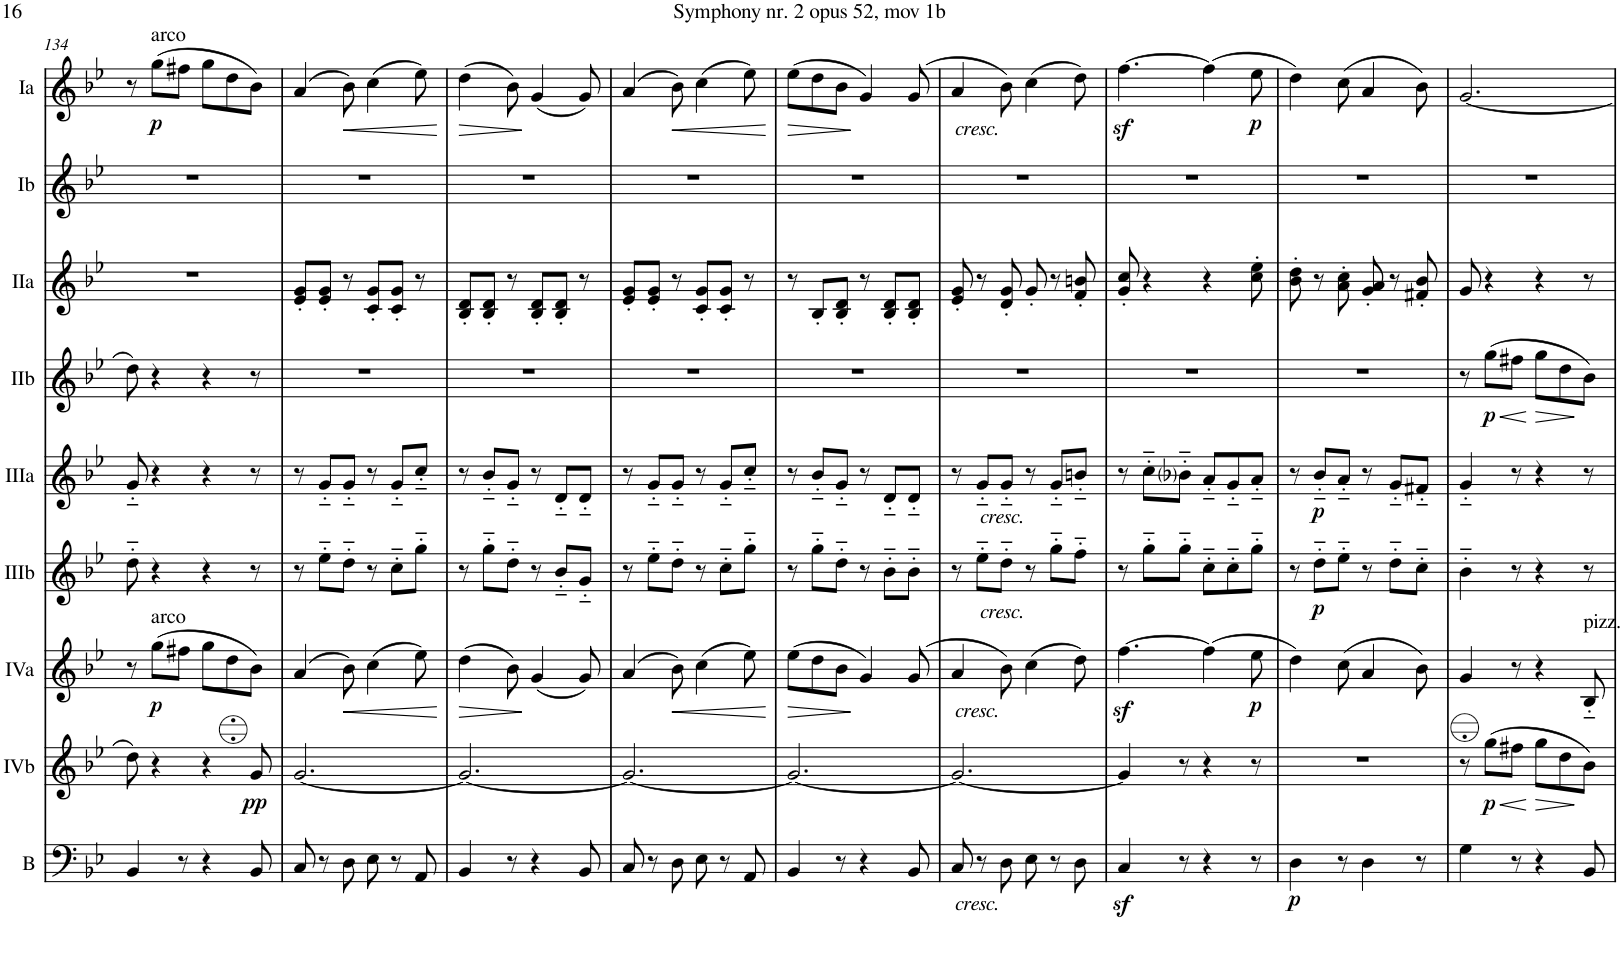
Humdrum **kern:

**kern	**dynam	**kern	**dynam	**kern	**dynam	**kern	**dynam	**kern	**dynam	**kern	**dynam	**kern	**kern	**kern	**dynam
*part9	*part9	*part8	*part8	*part7	*part7	*part6	*part6	*part5	*part5	*part4	*part4	*part3	*part2	*part1	*part1
*staff9	*staff9	*staff8	*staff8	*staff7	*staff7	*staff6	*staff6	*staff5	*staff5	*staff4	*staff4	*staff3	*staff2	*staff1	*staff1
*I"Bass	*	*I"Acc. 4b	*	*I"Acc. 4a	*	*I"Acc. 3b	*	*I"Acc. 3a	*	*I"Acc. 2b	*	*I"Acc. 2a	*I"Acc. 1b	*I"Acc. 1a	*
*I'B	*	*	*	*	*	*	*	*	*	*	*	*	*	*	*
!!LO:PB:g=z
*clefF4	*	*clefG2	*	*clefG2	*	*clefG2	*	*clefG2	*	*clefG2	*	*clefG2	*clefG2	*clefG2	*
*Trd7c12	*	*Trd7c12	*	*Trd7c12	*	*Trd7c12	*	*	*	*	*	*	*	*	*
*k[b-e-]	*	*k[b-e-]	*	*k[b-e-]	*	*k[b-e-]	*	*k[b-e-]	*	*k[b-e-]	*	*k[b-e-]	*k[b-e-]	*k[b-e-]	*
*M6/8	*	*M6/8	*	*M6/8	*	*M6/8	*	*M6/8	*	*M6/8	*	*M6/8	*M6/8	*M6/8	*
=134	=134	=134	=134	=134	=134	=134	=134	=134	=134	=134	=134	=134	=134	=134	=134
4BB-/	.	8dd\	.	8r	.	8dd'~\	.	8g'~/	.	8dd\	.	2.r	2.r	8r	.
!	!	!	!	!	!	!	!	!	!	!	!	!	!	!LO:TX:a:t=arco	!
!	!	!	!	!LO:TX:a:t=arco	!	!	!	!	!	!	!	!	!	!	!
!	!	!	!	!	!LO:DY:b	!	!	!	!	!	!	!	!	!	!LO:DY:b
.	.	4r	.	(8gg\L	p	4r	.	4r	.	4r	.	.	.	(8gg\L	p
8r	.	.	.	8ff#X\J	.	.	.	.	.	.	.	.	.	8ff#X\J	.
4r	.	4r	.	8gg\L	.	4r	.	4r	.	4r	.	.	.	8gg\L	.
.	.	.	.	8dd\	.	.	.	.	.	.	.	.	.	8dd\	.
!	!	!	!LO:DY:b	!	!	!	!	!	!	!	!	!	!	!	!
8BB-/	.	8g/	pp	8b-\J)	.	8r	.	8r	.	8r	.	.	.	8b-\J)	.
=135	=135	=135	=135	=135	=135	=135	=135	=135	=135	=135	=135	=135	=135	=135	=135
8C/	.	[2.g/	.	(4a/	.	8r	.	8r	.	2.r	.	8e-/' 8g/'L	2.r	(4a/	.
8r	.	.	.	.	.	8ee-'~\L	.	8g'~/L	.	.	.	8e-/' 8g/'J	.	.	.
!	!	!	!	!	!LO:HP:b	!	!	!	!	!	!	!	!	!	!LO:HP:b
8D\	.	.	.	8b-\)	<	8dd'~\J	.	8g'~/J	.	.	.	8r	.	8b-\)	<
8E-\	.	.	.	(4cc\	.	8r	.	8r	.	.	.	8c/' 8g/'L	.	(4cc\	.
8r	.	.	.	.	.	8cc'~\L	.	8g'~/L	.	.	.	8c/' 8g/'J	.	.	.
8AA/	.	.	.	8ee-\)	.	8gg'~\J	.	8cc'~/J	.	.	.	8r	.	8ee-\)	.
.	.	.	.	.	[	.	.	.	.	.	.	.	.	.	[
=136	=136	=136	=136	=136	=136	=136	=136	=136	=136	=136	=136	=136	=136	=136	=136
!	!	!	!	!	!LO:HP:b	!	!	!	!	!	!	!	!	!	!LO:HP:b
4BB-/	.	2.g/_	.	(4dd\	>	8r	.	8r	.	2.r	.	8B-/' 8d/'L	2.r	(4dd\	>
.	.	.	.	.	.	8gg'~\L	.	8b-'~/L	.	.	.	8B-/' 8d/'J	.	.	.
8r	.	.	.	8b-\)	.	8dd'~\J	.	8g'~/J	.	.	.	8r	.	8b-\)	.
4r	.	.	.	(4g/	]	8r	.	8r	.	.	.	8B-/' 8d/'L	.	(4g/	]
.	.	.	.	.	.	8b-'~/L	.	8d'~/L	.	.	.	8B-/' 8d/'J	.	.	.
8BB-/	.	.	.	8g/)	.	8g'~/J	.	8d'~/J	.	.	.	8r	.	8g/)	.
=137	=137	=137	=137	=137	=137	=137	=137	=137	=137	=137	=137	=137	=137	=137	=137
8C/	.	2.g/_	.	(4a/	.	8r	.	8r	.	2.r	.	8e-/' 8g/'L	2.r	(4a/	.
8r	.	.	.	.	.	8ee-'~\L	.	8g'~/L	.	.	.	8e-/' 8g/'J	.	.	.
!	!	!	!	!	!LO:HP:b	!	!	!	!	!	!	!	!	!	!LO:HP:b
8D\	.	.	.	8b-\)	<	8dd'~\J	.	8g'~/J	.	.	.	8r	.	8b-\)	<
8E-\	.	.	.	(4cc\	.	8r	.	8r	.	.	.	8c/' 8g/'L	.	(4cc\	.
8r	.	.	.	.	.	8cc'~\L	.	8g'~/L	.	.	.	8c/' 8g/'J	.	.	.
8AA/	.	.	.	8ee-\)	.	8gg'~\J	.	8cc'~/J	.	.	.	8r	.	8ee-\)	.
.	.	.	.	.	[	.	.	.	.	.	.	.	.	.	[
=138	=138	=138	=138	=138	=138	=138	=138	=138	=138	=138	=138	=138	=138	=138	=138
!	!	!	!	!	!LO:HP:b	!	!	!	!	!	!	!	!	!	!LO:HP:b
4BB-/	.	2.g/_	.	(8ee-\L	>	8r	.	8r	.	2.r	.	8r	2.r	(8ee-\L	>
.	.	.	.	8dd\	.	8gg'~\L	.	8b-'~/L	.	.	.	8B-'/L	.	8dd\	.
8r	.	.	.	8b-\J	.	8dd'~\J	.	8g'~/J	.	.	.	8B-/' 8d/'J	.	8b-\J	.
4r	.	.	.	4g/)	]	8r	.	8r	.	.	.	8r	.	4g/)	]
.	.	.	.	.	.	8b-'~\L	.	8d'~/L	.	.	.	8B-/' 8d/'L	.	.	.
8BB-/	.	.	.	(8g/	.	8b-'~\J	.	8d'~/J	.	.	.	8B-/' 8d/'J	.	(8g/	.
=139	=139	=139	=139	=139	=139	=139	=139	=139	=139	=139	=139	=139	=139	=139	=139
!	!	!	!	!	!	!	!	!	!	!	!	!	!	!LO:TX:b:i:t=cresc.	!
!	!	!	!	!LO:TX:b:i:t=cresc.	!	!	!	!	!	!	!	!	!	!	!
!LO:TX:b:i:t=cresc.	!	!	!	!	!	!	!	!	!	!	!	!	!	!	!
8C/	.	2.g/_	.	4a/	.	8r	.	8r	.	2.r	.	8e-/' 8g/'	2.r	4a/	.
!	!	!	!	!	!	!	!	!LO:TX:b:i:t=cresc.	!	!	!	!	!	!	!
!	!	!	!	!	!	!LO:TX:b:i:t=cresc.	!	!	!	!	!	!	!	!	!
8r	.	.	.	.	.	8ee-'~\L	.	8g'~/L	.	.	.	8r	.	.	.
8D\	.	.	.	8b-\)	.	8dd'~\J	.	8g'~/J	.	.	.	8d/' 8g/'	.	8b-\)	.
8E-\	.	.	.	(4cc\	.	8r	.	8r	.	.	.	8g'/	.	(4cc\	.
8r	.	.	.	.	.	8gg'~\L	.	8g'~/L	.	.	.	8r	.	.	.
8D\	.	.	.	8dd\)	.	8ff'~\J	.	8bn'~/J	.	.	.	8f/' 8bn/'	.	8dd\)	.
=140	=140	=140	=140	=140	=140	=140	=140	=140	=140	=140	=140	=140	=140	=140	=140
4Cz</	.	4g/]	.	[4.ffz<\	.	8r	.	8r	.	2.r	.	8g/' 8cc/'	2.r	[4.ffz<\	.
.	.	.	.	.	.	8gg'~\L	.	8cc'~\L	.	.	.	4r	.	.	.
8r	.	8r	.	.	.	8gg'~\J	.	8b-i'~\J	.	.	.	.	.	.	.
4r	.	4r	.	(4ff\]	.	8cc'~\L	.	8a'~/L	.	.	.	4r	.	(4ff\]	.
.	.	.	.	.	.	8cc'~\	.	8g'~/	.	.	.	.	.	.	.
!	!	!	!	!	!LO:DY:b	!	!	!	!	!	!	!	!	!	!LO:DY:b
8r	.	8r	.	8ee-\	p	8gg'~\J	.	8a'~/J	.	.	.	8cc\' 8ee-\'	.	8ee-\	p
=141	=141	=141	=141	=141	=141	=141	=141	=141	=141	=141	=141	=141	=141	=141	=141
!	!LO:DY:b	!	!	!	!	!	!	!	!	!	!	!	!	!	!
4D\	p	2.r	.	4dd\)	.	8r	.	8r	.	2.r	.	8b-\' 8dd\'	2.r	4dd\)	.
!	!	!	!	!	!	!	!LO:DY:b	!	!LO:DY:b	!	!	!	!	!	!
.	.	.	.	.	.	8dd'~\L	p	8b-'~/L	p	.	.	8r	.	.	.
8r	.	.	.	(8cc\	.	8ee-'~\J	.	8a'~/J	.	.	.	8a\' 8cc\'	.	(8cc\	.
4D\	.	.	.	4a/	.	8r	.	8r	.	.	.	8g/' 8a/'	.	4a/	.
.	.	.	.	.	.	8dd'~\L	.	8g'~/L	.	.	.	8r	.	.	.
8r	.	.	.	8b-\)	.	8cc'~\J	.	8f#X'~/J	.	.	.	8f#X/' 8b-/'	.	8b-\)	.
=142	=142	=142	=142	=142	=142	=142	=142	=142	=142	=142	=142	=142	=142	=142	=142
4G\	.	8r	.	4g/	.	4b-'~\	.	4g'~/	.	8r	.	8g/	2.r	[2.g/	.
!	!	!	!LO:HP:b	!	!	!	!	!	!	!	!LO:HP:b	!	!	!	!
!	!	!	!LO:DY:n=1:b	!	!	!	!	!	!	!	!LO:DY:n=1:b	!	!	!	!
.	.	(8gg\L	< p	.	.	.	.	.	.	(8gg\L	< p	4r	.	.	.
8r	.	8ff#X\J	.	8r	.	8r	.	8r	.	8ff#X\J	.	.	.	.	.
!	!	!	!LO:HP:n=1:b	!	!	!	!	!	!	!	!LO:HP:n=1:b	!	!	!	!
4r	.	8gg\L	[ >	4r	.	4r	.	4r	.	8gg\L	[ >	4r	.	.	.
.	.	8dd\	.	.	.	.	.	.	.	8dd\	.	.	.	.	.
!	!	!	!	!LO:TX:a:t=pizz.	!	!	!	!	!	!	!	!	!	!	!
8BB-/	.	8b-\J)	]	8B-'~/	.	8r	.	8r	.	8b-\J)	]	8r	.	.	.
=	=	=	=	=	=	=	=	=	=	=	=	=	=	=	=
*-	*-	*-	*-	*-	*-	*-	*-	*-	*-	*-	*-	*-	*-	*-	*-
